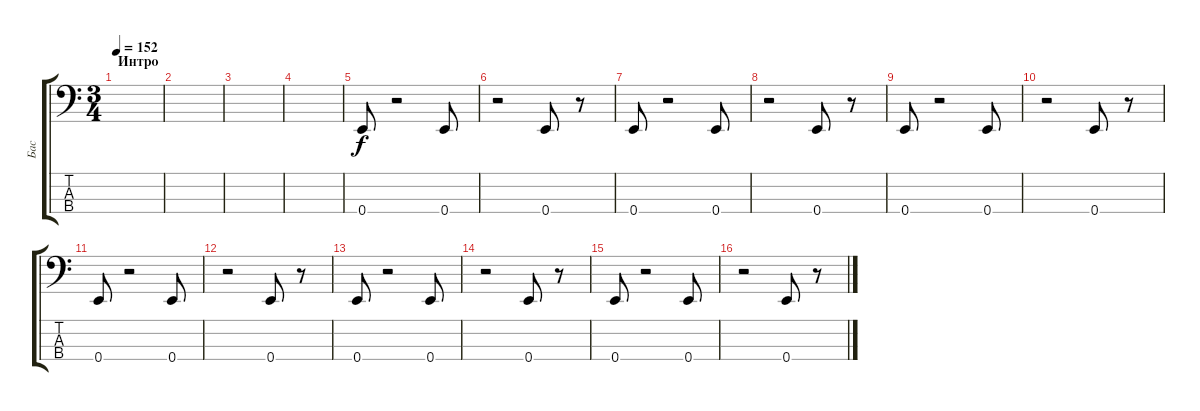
\track ("Бас" "Бас") {instrument electricbassfinger}
\staff {score tabs}
\tuning (G2 D2 A1 E1) {hide}
\ts (3 4)
\section ("" "Интро")
\tempo 152
\clef f4
\ks c
|
|
|
|
0.4.8 r.2 0.4.8 |
r.2 0.4.8 r.8 |
0.4.8 r.2 0.4.8 |
r.2 0.4.8 r.8 |
0.4.8 r.2 0.4.8 |
r.2 0.4.8 r.8 |
0.4.8 r.2 0.4.8 |
r.2 0.4.8 r.8 |
0.4.8 r.2 0.4.8 |
r.2 0.4.8 r.8 |
0.4.8 r.2 0.4.8 |
r.2 0.4.8 r.8
